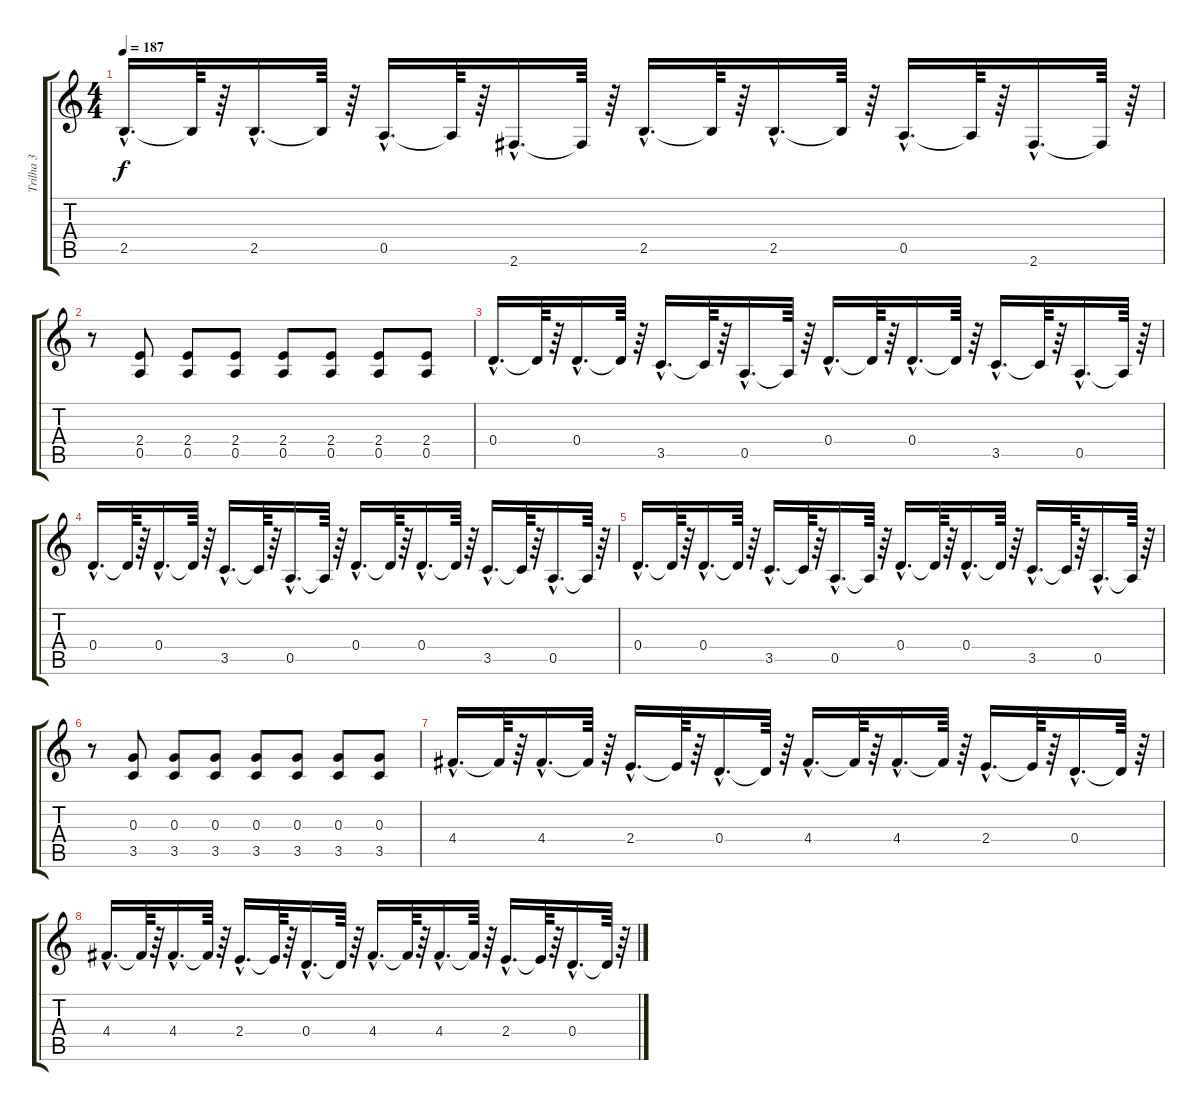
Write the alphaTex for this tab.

\track ("Trilha 3" "Trilha 3") {instrument electricbassfinger}
\staff {score tabs}
\tuning (E4 B3 G3 D3 A2 E2) {hide}
\ts (4 4)
\tempo 187
\clef g2
\ks c
2.5{hac}.16{d dy f} 2.5{t}.64 r.64 2.5{hac}.16{d} 2.5{t}.64 r.64 0.5{hac}.16{d} 0.5{t}.64 r.64 2.6{hac}.16{d} 2.6{t}.64 r.64 2.5{hac}.16{d} 2.5{t}.64 r.64 2.5{hac}.16{d} 2.5{t}.64 r.64 0.5{hac}.16{d} 0.5{t}.64 r.64 2.6{hac}.16{d} 2.6{t}.64 r.64 |
r.8 (2.4 0.5).8 (2.4 0.5).8 (2.4 0.5).8 (2.4 0.5).8 (2.4 0.5).8 (2.4 0.5).8 (2.4 0.5).8 |
0.4{hac}.16{d} 0.4{t}.64 r.64 0.4{hac}.16{d} 0.4{t}.64 r.64 3.5{hac}.16{d} 3.5{t}.64 r.64 0.5{hac}.16{d} 0.5{t}.64 r.64 0.4{hac}.16{d} 0.4{t}.64 r.64 0.4{hac}.16{d} 0.4{t}.64 r.64 3.5{hac}.16{d} 3.5{t}.64 r.64 0.5{hac}.16{d} 0.5{t}.64 r.64 |
0.4{hac}.16{d} 0.4{t}.64 r.64 0.4{hac}.16{d} 0.4{t}.64 r.64 3.5{hac}.16{d} 3.5{t}.64 r.64 0.5{hac}.16{d} 0.5{t}.64 r.64 0.4{hac}.16{d} 0.4{t}.64 r.64 0.4{hac}.16{d} 0.4{t}.64 r.64 3.5{hac}.16{d} 3.5{t}.64 r.64 0.5{hac}.16{d} 0.5{t}.64 r.64 |
0.4{hac}.16{d} 0.4{t}.64 r.64 0.4{hac}.16{d} 0.4{t}.64 r.64 3.5{hac}.16{d} 3.5{t}.64 r.64 0.5{hac}.16{d} 0.5{t}.64 r.64 0.4{hac}.16{d} 0.4{t}.64 r.64 0.4{hac}.16{d} 0.4{t}.64 r.64 3.5{hac}.16{d} 3.5{t}.64 r.64 0.5{hac}.16{d} 0.5{t}.64 r.64 |
r.8 (0.3 3.5).8 (0.3 3.5).8 (0.3 3.5).8 (0.3 3.5).8 (0.3 3.5).8 (0.3 3.5).8 (0.3 3.5).8 |
4.4{hac}.16{d} 4.4{t}.64 r.64 4.4{hac}.16{d} 4.4{t}.64 r.64 2.4{hac}.16{d} 2.4{t}.64 r.64 0.4{hac}.16{d} 0.4{t}.64 r.64 4.4{hac}.16{d} 4.4{t}.64 r.64 4.4{hac}.16{d} 4.4{t}.64 r.64 2.4{hac}.16{d} 2.4{t}.64 r.64 0.4{hac}.16{d} 0.4{t}.64 r.64 |
4.4{hac}.16{d} 4.4{t}.64 r.64 4.4{hac}.16{d} 4.4{t}.64 r.64 2.4{hac}.16{d} 2.4{t}.64 r.64 0.4{hac}.16{d} 0.4{t}.64 r.64 4.4{hac}.16{d} 4.4{t}.64 r.64 4.4{hac}.16{d} 4.4{t}.64 r.64 2.4{hac}.16{d} 2.4{t}.64 r.64 0.4{hac}.16{d} 0.4{t}.64 r.64
